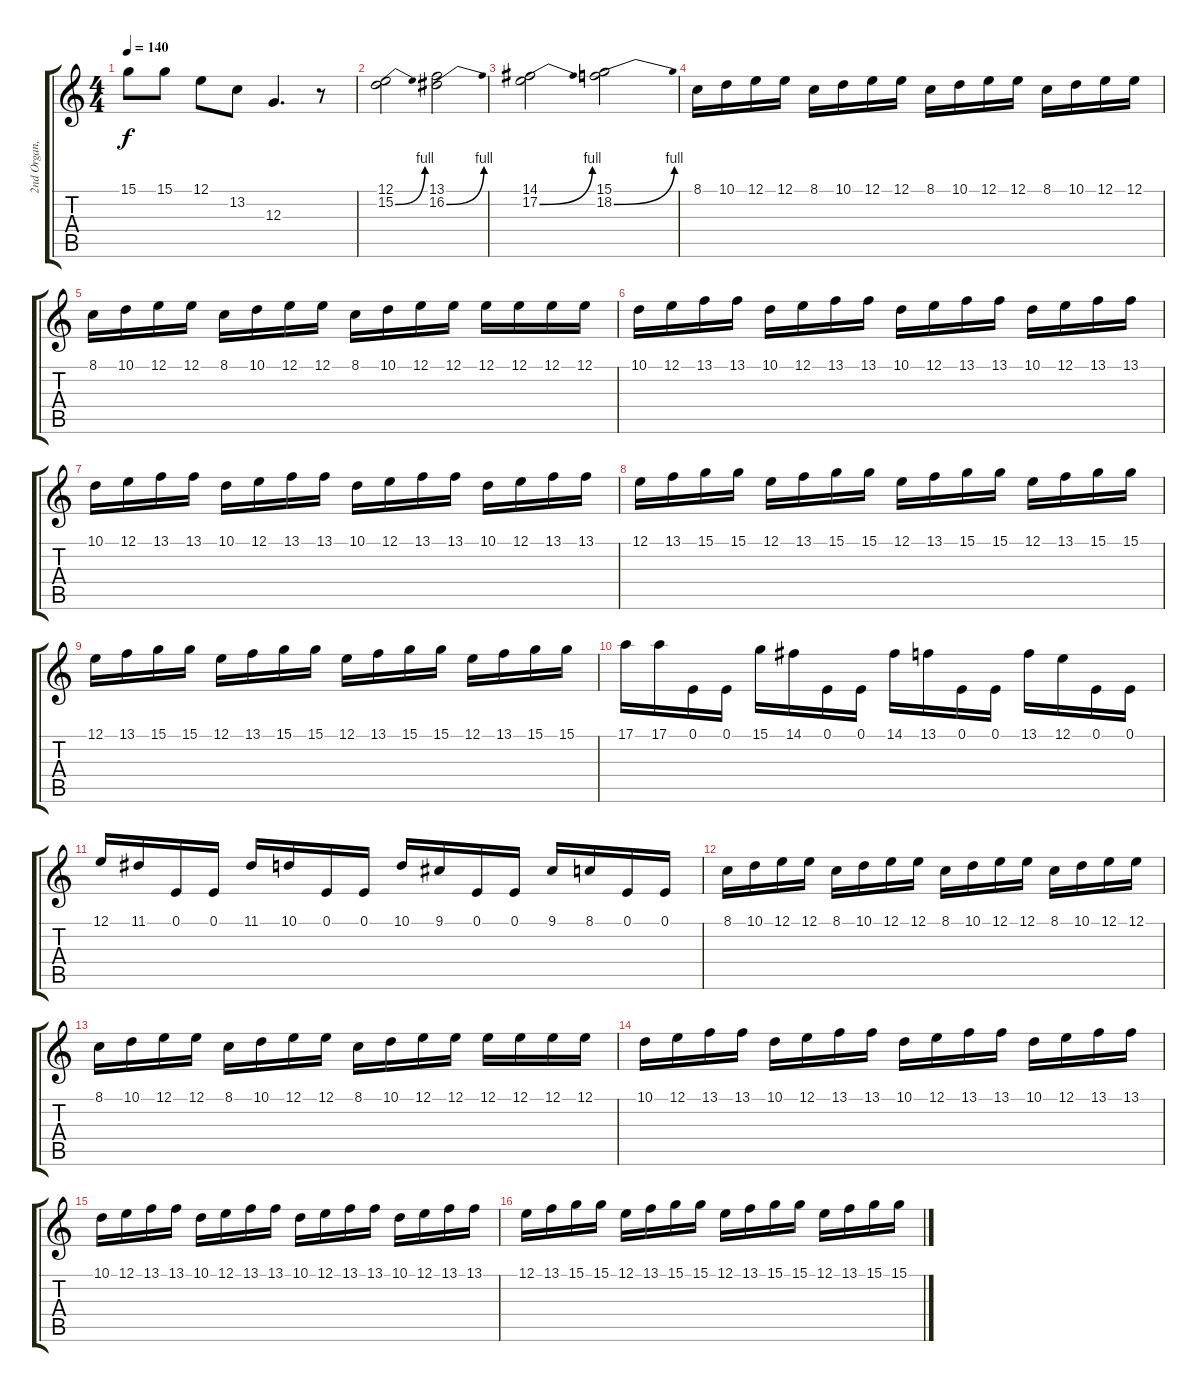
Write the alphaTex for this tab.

\track ("2nd Organ, 2nd Lead Guitar - Lord, Black" "2nd Organ,") {instrument rockorgan}
\staff {score tabs}
\tuning (E4 B3 G3 D3 A2 E2) {hide}
\ts (4 4)
\tempo 140
\clef g2
\ks c
15.1{t}.8{dy f} 15.1.8 12.1.8 13.2.8 12.3.4{d} r.8 |
(12.1 15.2{be (bend 0 0 60 4)}).2 (13.1 16.2{be (bend 0 0 60 4)}).2 |
(14.1 17.2{be (bend 0 0 60 4)}).2 (15.1 18.2{be (bend 0 0 60 4)}).2 |
8.1.16 10.1.16 12.1.16 12.1.16 8.1.16 10.1.16 12.1.16 12.1.16 8.1.16 10.1.16 12.1.16 12.1.16 8.1.16 10.1.16 12.1.16 12.1.16 |
8.1.16 10.1.16 12.1.16 12.1.16 8.1.16 10.1.16 12.1.16 12.1.16 8.1.16 10.1.16 12.1.16 12.1.16 12.1.16 12.1.16 12.1.16 12.1.16 |
10.1.16 12.1.16 13.1.16 13.1.16 10.1.16 12.1.16 13.1.16 13.1.16 10.1.16 12.1.16 13.1.16 13.1.16 10.1.16 12.1.16 13.1.16 13.1.16 |
10.1.16 12.1.16 13.1.16 13.1.16 10.1.16 12.1.16 13.1.16 13.1.16 10.1.16 12.1.16 13.1.16 13.1.16 10.1.16 12.1.16 13.1.16 13.1.16 |
12.1.16 13.1.16 15.1.16 15.1.16 12.1.16 13.1.16 15.1.16 15.1.16 12.1.16 13.1.16 15.1.16 15.1.16 12.1.16 13.1.16 15.1.16 15.1.16 |
12.1.16 13.1.16 15.1.16 15.1.16 12.1.16 13.1.16 15.1.16 15.1.16 12.1.16 13.1.16 15.1.16 15.1.16 12.1.16 13.1.16 15.1.16 15.1.16 |
17.1.16 17.1.16 0.1.16 0.1.16 15.1.16 14.1.16 0.1.16 0.1.16 14.1.16 13.1.16 0.1.16 0.1.16 13.1.16 12.1.16 0.1.16 0.1.16 |
12.1.16 11.1.16 0.1.16 0.1.16 11.1.16 10.1.16 0.1.16 0.1.16 10.1.16 9.1.16 0.1.16 0.1.16 9.1.16 8.1.16 0.1.16 0.1.16 |
8.1.16 10.1.16 12.1.16 12.1.16 8.1.16 10.1.16 12.1.16 12.1.16 8.1.16 10.1.16 12.1.16 12.1.16 8.1.16 10.1.16 12.1.16 12.1.16 |
8.1.16 10.1.16 12.1.16 12.1.16 8.1.16 10.1.16 12.1.16 12.1.16 8.1.16 10.1.16 12.1.16 12.1.16 12.1.16 12.1.16 12.1.16 12.1.16 |
10.1.16 12.1.16 13.1.16 13.1.16 10.1.16 12.1.16 13.1.16 13.1.16 10.1.16 12.1.16 13.1.16 13.1.16 10.1.16 12.1.16 13.1.16 13.1.16 |
10.1.16 12.1.16 13.1.16 13.1.16 10.1.16 12.1.16 13.1.16 13.1.16 10.1.16 12.1.16 13.1.16 13.1.16 10.1.16 12.1.16 13.1.16 13.1.16 |
12.1.16 13.1.16 15.1.16 15.1.16 12.1.16 13.1.16 15.1.16 15.1.16 12.1.16 13.1.16 15.1.16 15.1.16 12.1.16 13.1.16 15.1.16 15.1.16
